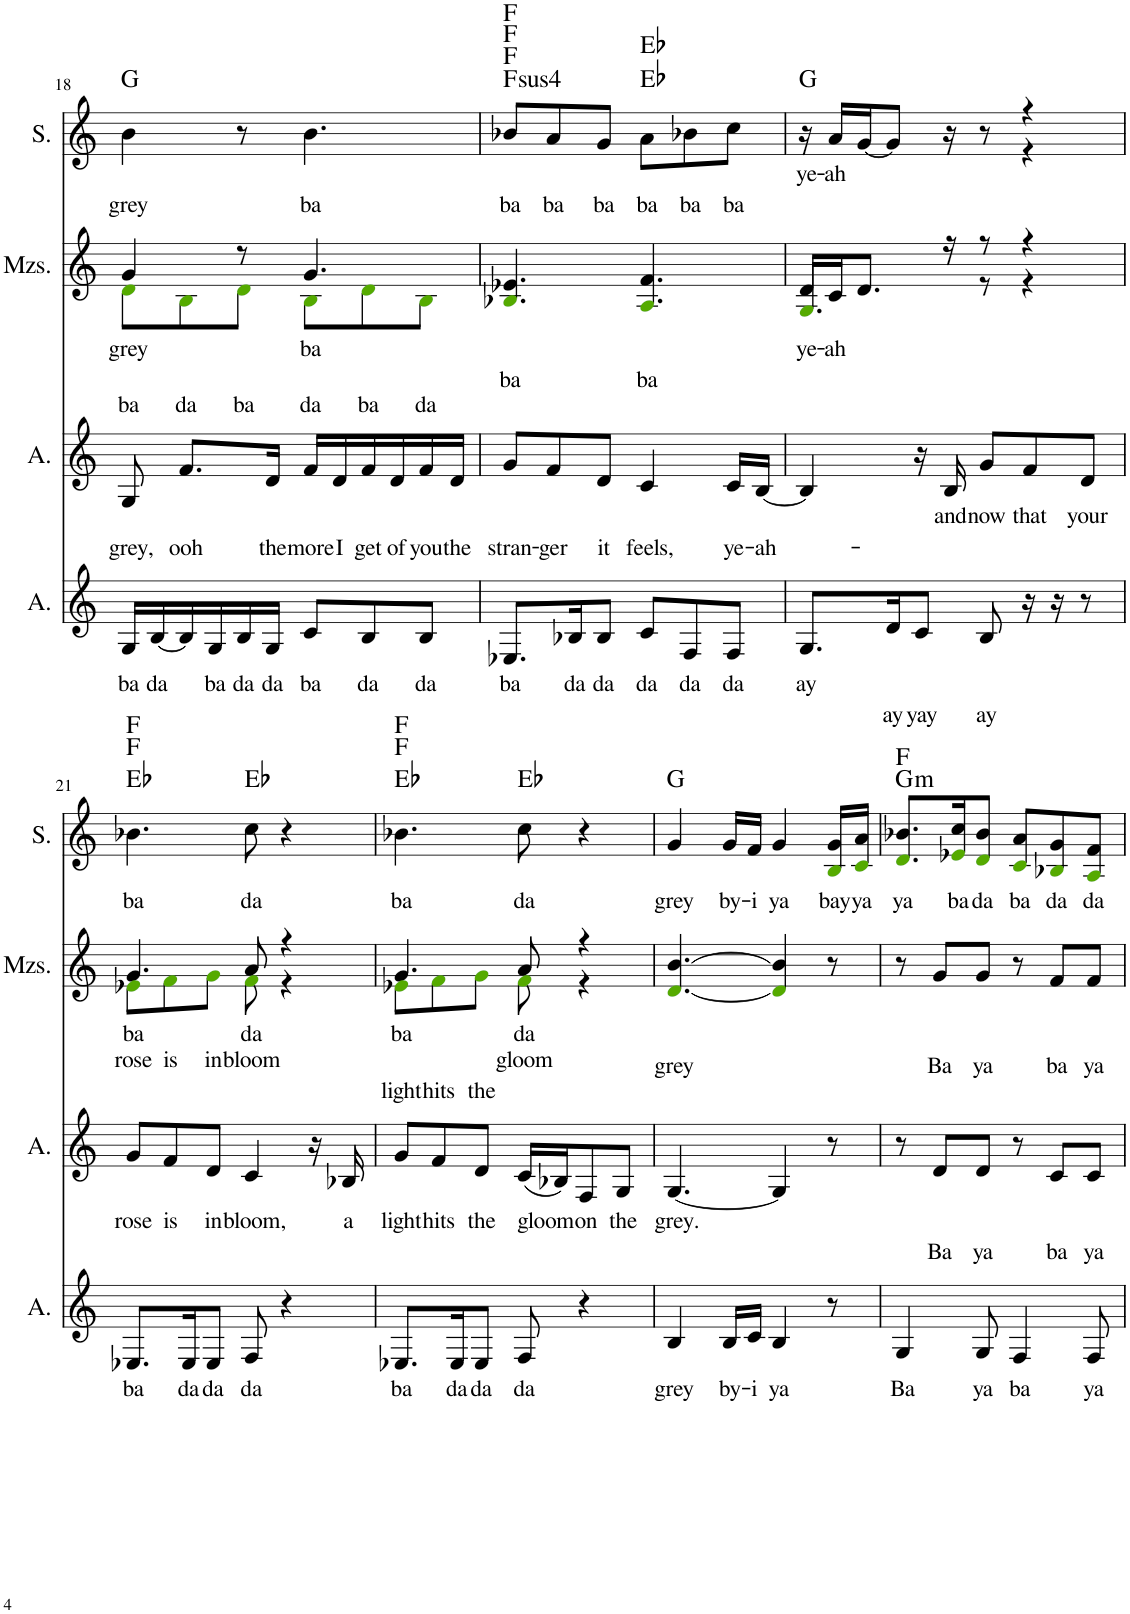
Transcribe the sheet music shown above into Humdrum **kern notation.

**kern	**text	**kern	**text	**kern	**text	**text	**kern	**text	**harte
*part4	*part4	*part3	*part3	*part2	*part2	*part2	*part1	*part1	*part1
*staff4	*staff4	*staff3	*staff3	*staff2	*staff2	*staff2	*staff1	*staff1	*
*I"Alto	*	*I"Alto	*	*I"Mezzosoprano	*	*	*I"Soprano	*	*
*I'A.	*	*I'A.	*	*I'Mzs.	*	*	*I'S.	*	*
!!LO:PB:g=z
*clefG2	*	*clefG2	*	*clefG2	*	*	*clefG2	*	*
*k[]	*	*k[]	*	*k[]	*	*	*k[]	*	*
*M6/8	*	*M6/8	*	*M6/8	*	*	*M9/8	*	*
=18	=18	=18	=18	=18	=18	=18	=18	=18	=18
!	!LO:LY:b	!	!LO:LY:b	!	!LO:LY:b	!	!	!	!
*	*	*	*	*^	*	*	*	*	*
!	!	!	!	!	!	!	!LO:LY:b	!	!LO:LY:b	!
16G/LL	ba	8G/	grey,	4g/	8di\L	.	ba	4b\	grey	G:maj
!	!LO:LY:b	!	!	!	!	!	!	!	!	!
[16B/	da	.	.	.	.	.	.	.	.	.
!	!	!	!LO:LY:b	!	!	!	!LO:LY:b	!	!	!
16B/]	.	8.f/L	ooh	.	8Bi\	.	da	.	.	.
!	!LO:LY:b	!	!	!	!	!	!	!	!	!
16G/	ba	.	.	.	.	.	.	.	.	.
!	!LO:LY:b	!	!	!	!	!	!LO:LY:b	!	!	!
16B/	da	.	.	8r	8di\J	.	ba	8r	.	.
!	!LO:LY:b	!	!LO:LY:b	!	!	!	!	!	!	!
16G/JJ	da	16d/Jk	the	.	.	.	.	.	.	.
!	!LO:LY:b	!	!LO:LY:b	!	!	!LO:LY:b	!	!	!	!
!	!	!	!	!	!	!	!LO:LY:b	!	!LO:LY:b	!
8c/L	ba	16f/LL	more	4.g/	8Bi\L	.	da	4.b\	ba	.
!	!	!	!LO:LY:b	!	!	!	!	!	!	!
.	.	16d/	I	.	.	.	.	.	.	.
!	!LO:LY:b	!	!LO:LY:b	!	!	!	!LO:LY:b	!	!	!
8B/	da	16f/	get	.	8di\	.	ba	.	.	.
!	!	!	!LO:LY:b	!	!	!	!	!	!	!
.	.	16d/	of	.	.	.	.	.	.	.
!	!LO:LY:b	!	!LO:LY:b	!	!	!	!LO:LY:b	!	!	!
8B/J	da	16f/	you	.	8Bi\J	.	da	.	.	.
!	!	!	!LO:LY:b	!	!	!	!	!	!	!
.	.	16d/JJ	the	.	.	.	.	.	.	.
*	*	*	*	*v	*v	*	*	*	*	*
=19	=19	=19	=19	=19	=19	=19	=19	=19	=19
!	!LO:LY:b	!	!LO:LY:b	!	!LO:LY:b	!	!	!LO:LY:b	!LO:H:n=1:kt=4
8.E-X/L	ba	8g/L	stran-	4.B-Xi/ 4.e-X/	ba	.	8b-X/L	ba	F:sus4 F:maj F:maj F:maj
!	!	!	!LO:LY:b	!	!	!	!	!LO:LY:b	!
.	.	8f/	-ger	.	.	.	8a/	ba	.
!	!LO:LY:b	!	!	!	!	!	!	!	!
16B-X/K	da	.	.	.	.	.	.	.	.
!	!LO:LY:b	!	!LO:LY:b	!	!	!	!	!LO:LY:b	!
8B-/J	da	8d/J	it	.	.	.	8g/J	ba	.
!	!LO:LY:b	!	!LO:LY:b	!	!LO:LY:b	!	!	!LO:LY:b	!
8c/L	da	4c/	feels,	4.Ai/ 4.f/	ba	.	8a\L	ba	Eb:maj Eb:maj
!	!LO:LY:b	!	!	!	!	!	!	!LO:LY:b	!
8F/	da	.	.	.	.	.	8b-X\	ba	.
!	!LO:LY:b	!	!LO:LY:b	!	!	!	!	!LO:LY:b	!
8F/J	da	16c/LL	ye-	.	.	.	8cc\J	ba	.
!	!	!	!LO:LY:b	!	!	!	!	!	!
.	.	[16B/JJ	-ah-	.	.	.	.	.	.
=20	=20	=20	=20	=20	=20	=20	=20	=20	=20
!	!LO:LY:b	!	!	!	!LO:LY:b	!	!	!LO:LY:b	!
*	*	*	*	*^	*	*	*^	*	*
8.G/L	ay	4B/]	.	16d/LL	4.Gi/	ye-	.	16r	2ryy	ye-	G:maj
!	!	!	!	!	!	!LO:LY:b	!	!	!	!LO:LY:b	!
.	.	.	.	16c/J	.	-ah	.	16a/LL	.	-ah	.
.	.	.	.	8.d/J	.	.	.	[16g/J	.	.	.
!	!LO:LY:b	!	!	!	!	!	!	!	!	!	!
16d/K	ay-	.	.	.	.	.	.	8g/J]	.	.	.
!	!LO:LY:b	!	!	!	!	!	!	!	!	!	!
8c/J	yay	16r	.	.	.	.	.	.	.	.	.
!	!	!	!LO:LY:b	!	!	!	!	!	!	!	!
.	.	16B/	-and	16r	.	.	.	16r	.	.	.
!	!LO:LY:b	!	!LO:LY:b	!	!	!	!	!	!	!	!
8B/	ay	8g/L	now	8r	8r	.	.	8r	.	.	.
!	!	!	!LO:LY:b	!	!	!	!	!	!	!	!
16r	.	8f/	that	4r	4r	.	.	4r	4r	.	.
16r	.	.	.	.	.	.	.	.	.	.	.
!	!	!	!LO:LY:b	!	!	!	!	!	!	!	!
8r	.	8d/J	your	.	.	.	.	.	.	.	.
*	*	*	*	*	*	*	*	*v	*v	*	*
!!LO:LB:g=z
=21	=21	=21	=21	=21	=21	=21	=21	=21	=21	=21
!	!LO:LY:b	!	!LO:LY:b	!	!	!LO:LY:b	!	!	!	!
!	!	!	!	!	!	!	!LO:LY:b	!	!LO:LY:b	!
8.E-X/L	ba	8g/L	rose	4.g/	8e-Xi\L	.	rose	4.b-X\	ba	Eb:maj F:maj F:maj
!	!	!	!LO:LY:b	!	!	!	!LO:LY:b	!	!	!
.	.	8f/	is	.	8fi\	.	is	.	.	.
!	!LO:LY:b	!	!	!	!	!	!	!	!	!
16E-/K	da	.	.	.	.	.	.	.	.	.
!	!LO:LY:b	!	!LO:LY:b	!	!	!	!LO:LY:b	!	!	!
8E-/J	da	8d/J	in	.	8gi\J	.	in	.	.	.
!	!LO:LY:b	!	!LO:LY:b	!	!	!LO:LY:b	!	!	!	!
!	!	!	!	!	!	!	!LO:LY:b	!	!LO:LY:b	!
8F/	da	4c/	bloom,	8a/	8fi\	.	bloom	8cc\	da	Eb:maj
4r	.	.	.	4r	4r	.	.	4r	.	.
.	.	16r	.	.	.	.	.	.	.	.
!	!	!	!LO:LY:b	!	!	!	!	!	!	!
.	.	16B-X/	a	.	.	.	.	.	.	.
=22	=22	=22	=22	=22	=22	=22	=22	=22	=22	=22
!	!LO:LY:b	!	!LO:LY:b	!	!	!LO:LY:b	!	!	!	!
!	!	!	!	!	!	!	!LO:LY:b	!	!LO:LY:b	!
8.E-X/L	ba	8g/L	light	4.g/	8e-Xi\L	.	light	4.b-X\	ba	Eb:maj F:maj F:maj
!	!	!	!LO:LY:b	!	!	!	!LO:LY:b	!	!	!
.	.	8f/	hits	.	8fi\	.	hits	.	.	.
!	!LO:LY:b	!	!	!	!	!	!	!	!	!
16E-/K	da	.	.	.	.	.	.	.	.	.
!	!LO:LY:b	!	!LO:LY:b	!	!	!	!LO:LY:b	!	!	!
8E-/J	da	8d/J	the	.	8gi\J	.	the	.	.	.
!	!LO:LY:b	!	!LO:LY:b	!	!	!LO:LY:b	!	!	!	!
!	!	!	!	!	!	!	!LO:LY:b	!	!LO:LY:b	!
8F/	da	(16c/LL	gloom-	8a/	8fi\	.	gloom	8cc\	da	Eb:maj
.	.	16B-X/J)	.	.	.	.	.	.	.	.
!	!	!	!LO:LY:b	!	!	!	!	!	!	!
4r	.	8F/	-on	4r	4r	.	.	4r	.	.
!	!	!	!LO:LY:b	!	!	!	!	!	!	!
.	.	8G/J	the	.	.	.	.	.	.	.
*	*	*	*	*v	*v	*	*	*	*	*
=23	=23	=23	=23	=23	=23	=23	=23	=23	=23
!	!LO:LY:b	!	!LO:LY:b	!	!LO:LY:b	!	!	!LO:LY:b	!
4B/	grey	[4.G/	grey.	[4.di/ [4.b/	grey	.	4g/	grey	G:maj
!	!LO:LY:b	!	!	!	!	!	!	!LO:LY:b	!
16B/LL	by-	.	.	.	.	.	16g/LL	by-	.
!	!LO:LY:b	!	!	!	!	!	!	!LO:LY:b	!
16c/JJ	-i	.	.	.	.	.	16f/JJ	-i	.
!	!LO:LY:b	!	!	!	!	!	!	!LO:LY:b	!
4B/	ya	4G/]	.	4di/] 4b/]	.	.	4g/	ya	.
!	!	!	!	!	!	!	!	!LO:LY:b	!
8r	.	8r	.	8r	.	.	16Bi/ 16g/LL	bay-	.
!	!	!	!	!	!	!	!	!LO:LY:b	!
.	.	.	.	.	.	.	16ci/ 16a/JJ	-ya	.
=24	=24	=24	=24	=24	=24	=24	=24	=24	=24
!	!LO:LY:b	!	!	!	!	!	!	!LO:LY:b	!LO:H:n=1:kt=m
4G/	Ba	8r	.	8r	.	.	8.di/ 8.b-X/L	ya	G:min F:maj
!	!	!	!LO:LY:b	!	!LO:LY:b	!	!	!	!
.	.	8d/L	Ba	8g/L	Ba	.	.	.	.
!	!	!	!	!	!	!	!	!LO:LY:b	!
.	.	.	.	.	.	.	16e-Xi/ 16cc/K	ba	.
!	!LO:LY:b	!	!LO:LY:b	!	!LO:LY:b	!	!	!LO:LY:b	!
8G/	ya	8d/J	ya	8g/J	ya	.	8di/ 8b-/J	da	.
!	!LO:LY:b	!	!	!	!	!	!	!LO:LY:b	!
4F/	ba	8r	.	8r	.	.	8ci/ 8a/L	ba	.
!	!	!	!LO:LY:b	!	!LO:LY:b	!	!	!LO:LY:b	!
.	.	8c/L	ba	8f/L	ba	.	8B-Xi/ 8g/	da	.
!	!LO:LY:b	!	!LO:LY:b	!	!LO:LY:b	!	!	!LO:LY:b	!
8F/	ya	8c/J	ya	8f/J	ya	.	8Ai/ 8f/J	da	.
=	=	=	=	=	=	=	=	=	=
*-	*-	*-	*-	*-	*-	*-	*-	*-	*-
